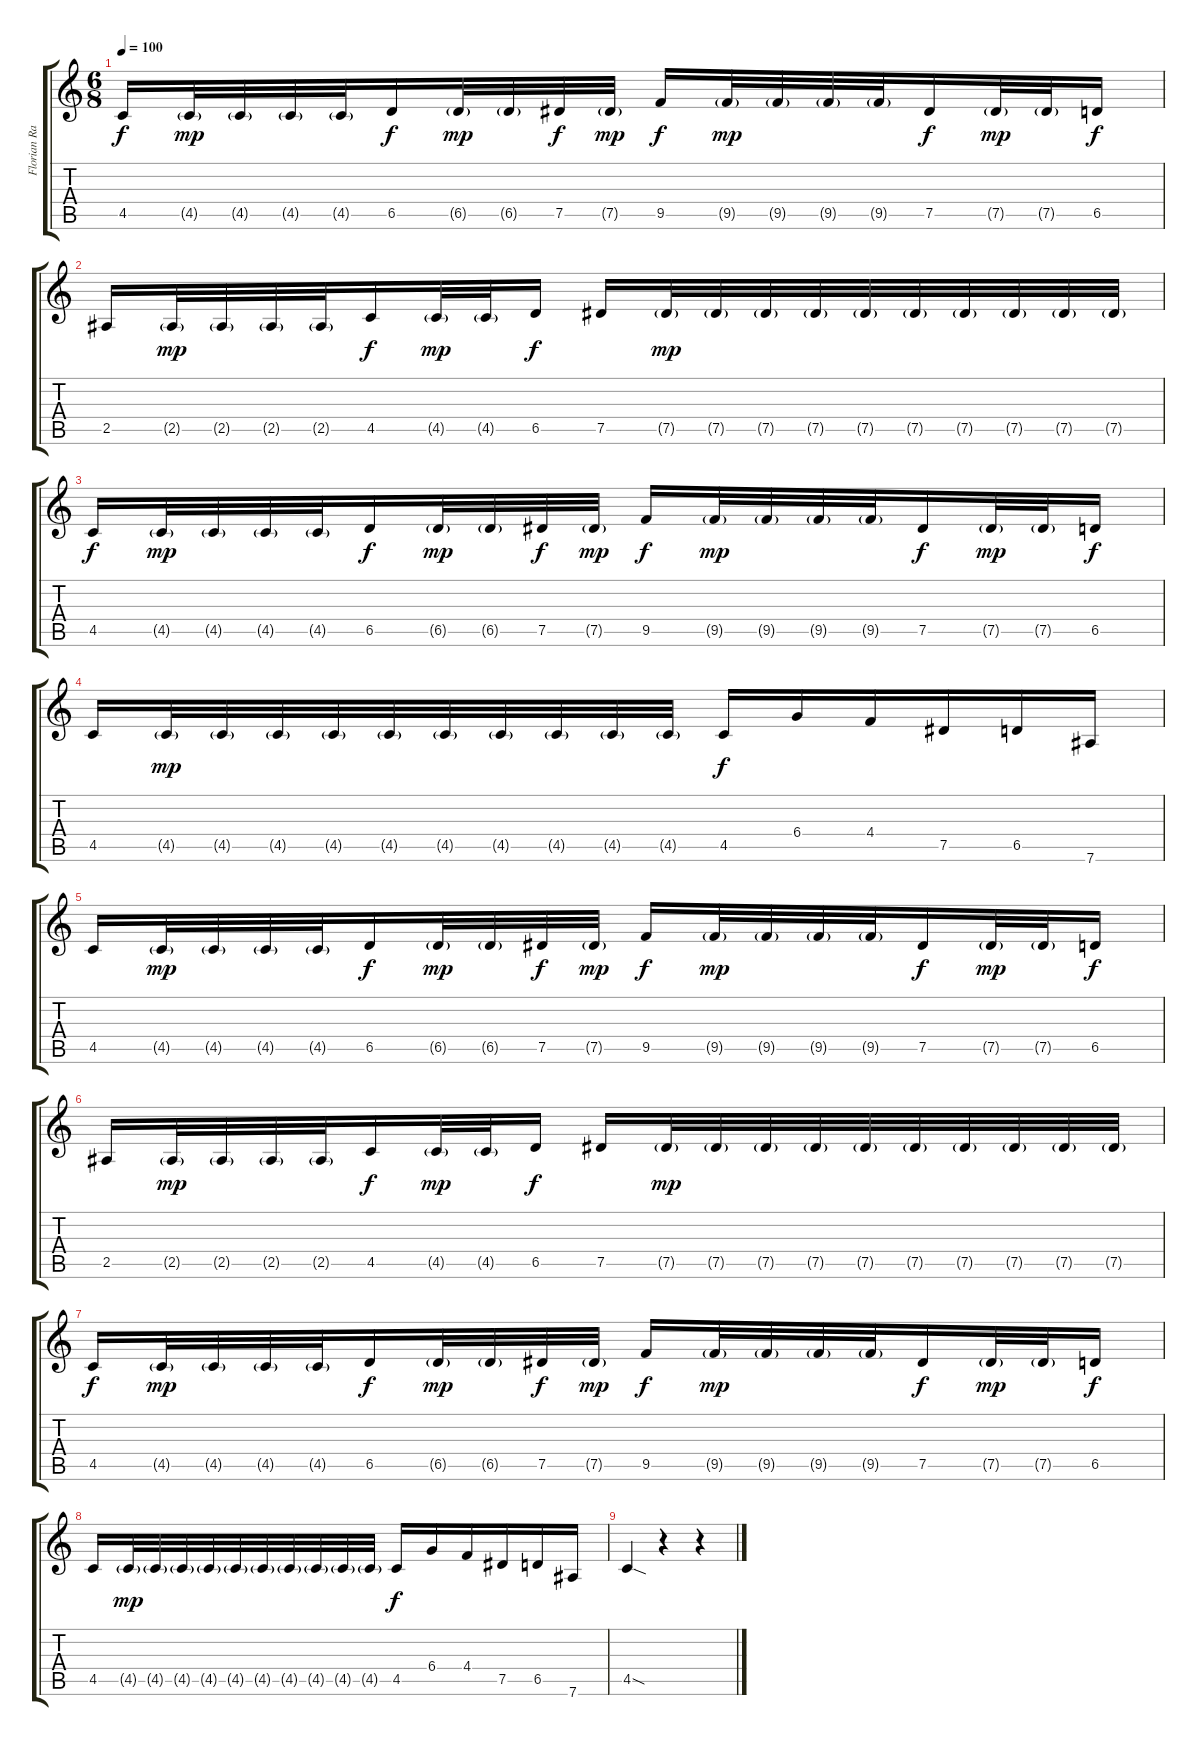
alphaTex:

\track ("Florian Raatz" "Florian Ra") {instrument distortionguitar}
\staff {score tabs}
\tuning (Eb4 Bb3 Gb3 Db3 Ab2 Eb2) {hide}
\ts (6 8)
\tempo 100
\clef g2
\ks c
4.5.16{dy f} 4.5{g}.32{dy mp} 4.5{g}.32 4.5{g}.32 4.5{g}.32 6.5.16{dy f} 6.5{g}.32{dy mp} 6.5{g}.32 7.5.32{dy f} 7.5{g}.32{dy mp} 9.5.16{dy f} 9.5{g}.32{dy mp} 9.5{g}.32 9.5{g}.32 9.5{g}.32 7.5.16{dy f} 7.5{g}.32{dy mp} 7.5{g}.32 6.5.16{dy f} |
2.5.16 2.5{g}.32{dy mp} 2.5{g}.32 2.5{g}.32 2.5{g}.32 4.5.16{dy f} 4.5{g}.32{dy mp} 4.5{g}.32 6.5.16{dy f} 7.5.16 7.5{g}.32{dy mp} 7.5{g}.32 7.5{g}.32 7.5{g}.32 7.5{g}.32 7.5{g}.32 7.5{g}.32 7.5{g}.32 7.5{g}.32 7.5{g}.32 |
4.5.16{dy f} 4.5{g}.32{dy mp} 4.5{g}.32 4.5{g}.32 4.5{g}.32 6.5.16{dy f} 6.5{g}.32{dy mp} 6.5{g}.32 7.5.32{dy f} 7.5{g}.32{dy mp} 9.5.16{dy f} 9.5{g}.32{dy mp} 9.5{g}.32 9.5{g}.32 9.5{g}.32 7.5.16{dy f} 7.5{g}.32{dy mp} 7.5{g}.32 6.5.16{dy f} |
4.5.16 4.5{g}.32{dy mp} 4.5{g}.32 4.5{g}.32 4.5{g}.32 4.5{g}.32 4.5{g}.32 4.5{g}.32 4.5{g}.32 4.5{g}.32 4.5{g}.32 4.5.16{dy f} 6.4.16 4.4.16 7.5.16 6.5.16 7.6.16 |
4.5.16 4.5{g}.32{dy mp} 4.5{g}.32 4.5{g}.32 4.5{g}.32 6.5.16{dy f} 6.5{g}.32{dy mp} 6.5{g}.32 7.5.32{dy f} 7.5{g}.32{dy mp} 9.5.16{dy f} 9.5{g}.32{dy mp} 9.5{g}.32 9.5{g}.32 9.5{g}.32 7.5.16{dy f} 7.5{g}.32{dy mp} 7.5{g}.32 6.5.16{dy f} |
2.5.16 2.5{g}.32{dy mp} 2.5{g}.32 2.5{g}.32 2.5{g}.32 4.5.16{dy f} 4.5{g}.32{dy mp} 4.5{g}.32 6.5.16{dy f} 7.5.16 7.5{g}.32{dy mp} 7.5{g}.32 7.5{g}.32 7.5{g}.32 7.5{g}.32 7.5{g}.32 7.5{g}.32 7.5{g}.32 7.5{g}.32 7.5{g}.32 |
4.5.16{dy f} 4.5{g}.32{dy mp} 4.5{g}.32 4.5{g}.32 4.5{g}.32 6.5.16{dy f} 6.5{g}.32{dy mp} 6.5{g}.32 7.5.32{dy f} 7.5{g}.32{dy mp} 9.5.16{dy f} 9.5{g}.32{dy mp} 9.5{g}.32 9.5{g}.32 9.5{g}.32 7.5.16{dy f} 7.5{g}.32{dy mp} 7.5{g}.32 6.5.16{dy f} |
4.5.16 4.5{g}.32{dy mp} 4.5{g}.32 4.5{g}.32 4.5{g}.32 4.5{g}.32 4.5{g}.32 4.5{g}.32 4.5{g}.32 4.5{g}.32 4.5{g}.32 4.5.16{dy f} 6.4.16 4.4.16 7.5.16 6.5.16 7.6.16 |
4.5{sod}.4 r.4 r.4
